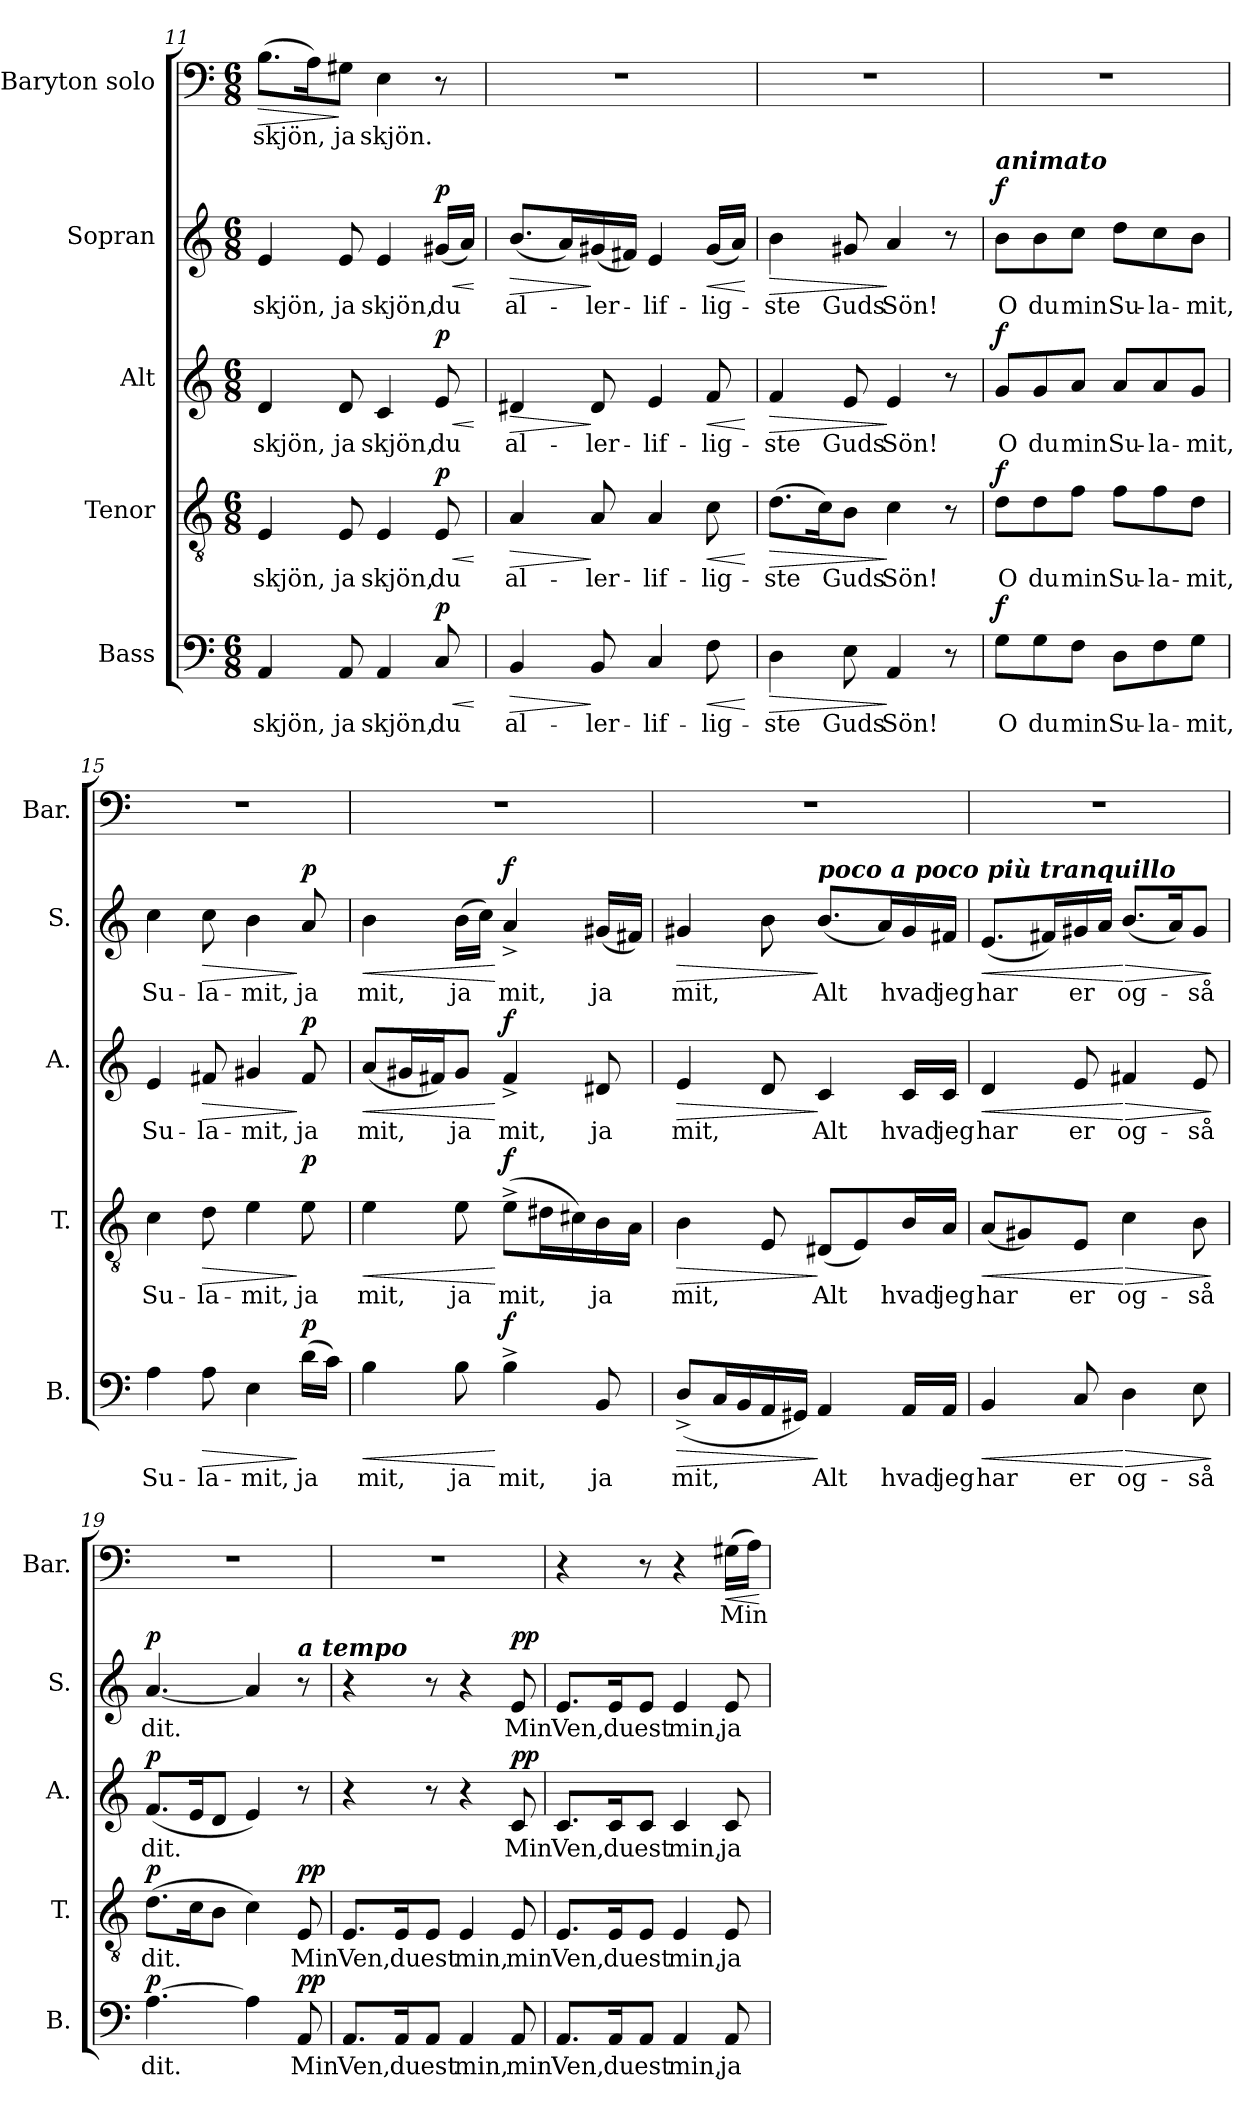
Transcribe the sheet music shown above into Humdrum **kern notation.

**kern	**text	**dynam	**kern	**text	**dynam	**kern	**text	**dynam	**kern	**text	**dynam	**kern	**text	**dynam
*part5	*part5	*part5	*part4	*part4	*part4	*part3	*part3	*part3	*part2	*part2	*part2	*part1	*part1	*part1
*staff5	*staff5	*staff5	*staff4	*staff4	*staff4	*staff3	*staff3	*staff3	*staff2	*staff2	*staff2	*staff1	*staff1	*staff1
*I"Bass	*	*	*I"Tenor	*	*	*I"Alt	*	*	*I"Sopran	*	*	*I"Baryton solo	*	*
*I'B.	*	*	*I'T.	*	*	*I'A.	*	*	*I'S.	*	*	*I'Bar.	*	*
!!LO:LB:g=z
*clefF4	*	*	*clefGv2	*	*	*clefG2	*	*	*clefG2	*	*	*clefF4	*	*
*k[]	*	*	*k[]	*	*	*k[]	*	*	*k[]	*	*	*k[]	*	*
*M6/8	*	*	*M6/8	*	*	*M6/8	*	*	*M6/8	*	*	*M6/8	*	*
=11	=11	=11	=11	=11	=11	=11	=11	=11	=11	=11	=11	=11	=11	=11
!	!	!	!	!	!	!	!	!	!	!	!	!	!	!LO:HP:b
4AA/	skjön,	.	4E/	skjön,	.	4d/	skjön,	.	4e/	skjön,	.	(8.B\L	skjön,	>
.	.	.	.	.	.	.	.	.	.	.	.	16A\K)	.	.
8AA/	ja	.	8E/	ja	.	8d/	ja	.	8e/	ja	.	8G#X\J	ja	]
4AA/	skjön,	.	4E/	skjön,	.	4c/	skjön,	.	4e/	skjön,	.	4E\	skjön.	.
!	!	!LO:HP:b	!	!	!LO:HP:b	!	!	!LO:HP:b	!	!	!LO:HP:b	!	!	!
!	!	!LO:DY:n=1:a	!	!	!LO:DY:n=1:a	!	!	!LO:DY:n=1:a	!	!	!LO:DY:n=1:a	!	!	!
8C/	du	< p	8E/	du	< p	8e/	du	< p	(16g#X/LL	du	< p	8r	.	.
.	.	.	.	.	.	.	.	.	16a/JJ)	.	.	.	.	.
.	.	[	.	.	[	.	.	[	.	.	[	.	.	.
=12	=12	=12	=12	=12	=12	=12	=12	=12	=12	=12	=12	=12	=12	=12
!	!	!LO:HP:b	!	!	!LO:HP:b	!	!	!LO:HP:b	!	!	!LO:HP:b	!	!	!
4BB/	al-	>	4A/	al-	>	4d#X/	al-	>	(8.b/L	al-	>	2.r	.	.
.	.	.	.	.	.	.	.	.	16a/L)	.	.	.	.	.
8BB/	-ler-	]	8A/	-ler-	]	8d#/	-ler-	]	(16g#X/	-ler-	]	.	.	.
.	.	.	.	.	.	.	.	.	16f#X/JJ)	.	.	.	.	.
4C/	-lif-	.	4A/	-lif-	.	4e/	-lif-	.	4e/	-lif-	.	.	.	.
!	!	!LO:HP:b	!	!	!LO:HP:b	!	!	!LO:HP:b	!	!	!LO:HP:b	!	!	!
8F\	-lig-	<	8c\	-lig-	<	8f/	-lig-	<	(16g#/LL	-lig-	<	.	.	.
.	.	.	.	.	.	.	.	.	16a/JJ)	.	.	.	.	.
.	.	[	.	.	[	.	.	[	.	.	[	.	.	.
=13	=13	=13	=13	=13	=13	=13	=13	=13	=13	=13	=13	=13	=13	=13
!	!	!LO:HP:b	!	!	!LO:HP:b	!	!	!LO:HP:b	!	!	!LO:HP:b	!	!	!
4D\	-ste	>	(8.d\L	-ste	>	4f/	-ste	>	4b\	-ste	>	2.r	.	.
.	.	.	16c\K)	.	.	.	.	.	.	.	.	.	.	.
8E\	Guds	.	8B\J	Guds	.	8e/	Guds	.	8g#X/	Guds	.	.	.	.
4AA/	Sön!	]	4c\	Sön!	]	4e/	Sön!	]	4a/	Sön!	]	.	.	.
8r	.	.	8r	.	.	8r	.	.	8r	.	.	.	.	.
!!LO:PB:g=z
=14	=14	=14	=14	=14	=14	=14	=14	=14	=14	=14	=14	=14	=14	=14
!	!	!	!	!	!	!	!	!	!LO:TX:a:Bi:t=animato	!	!	!	!	!
!	!	!LO:DY:a	!	!	!LO:DY:a	!	!	!LO:DY:a	!	!	!LO:DY:a	!	!	!
8G\L	O	f	8d\L	O	f	8g/L	O	f	8b\L	O	f	2.r	.	.
8G\	du	.	8d\	du	.	8g/	du	.	8b\	du	.	.	.	.
8F\J	min	.	8f\J	min	.	8a/J	min	.	8cc\J	min	.	.	.	.
8D\L	Su-	.	8f\L	Su-	.	8a/L	Su-	.	8dd\L	Su-	.	.	.	.
8F\	-la-	.	8f\	-la-	.	8a/	-la-	.	8cc\	-la-	.	.	.	.
8G\J	-mit,	.	8d\J	-mit,	.	8g/J	-mit,	.	8b\J	-mit,	.	.	.	.
=15	=15	=15	=15	=15	=15	=15	=15	=15	=15	=15	=15	=15	=15	=15
4A\	Su-	.	4c\	Su-	.	4e/	Su-	.	4cc\	Su-	.	2.r	.	.
!	!	!LO:HP:b	!	!	!LO:HP:b	!	!	!LO:HP:b	!	!	!LO:HP:b	!	!	!
8A\	-la-	>	8d\	-la-	>	8f#X/	-la-	>	8cc\	-la-	>	.	.	.
4E\	-mit,	.	4e\	-mit,	.	4g#X/	-mit,	.	4b\	-mit,	.	.	.	.
!	!	!LO:DY:n=1:a	!	!	!LO:DY:n=1:a	!	!	!LO:DY:n=1:a	!	!	!LO:DY:n=1:a	!	!	!
(16d\LL	ja	] p	8e\	ja	] p	8f#/	ja	] p	8a/	ja	] p	.	.	.
16c\JJ)	.	.	.	.	.	.	.	.	.	.	.	.	.	.
=16	=16	=16	=16	=16	=16	=16	=16	=16	=16	=16	=16	=16	=16	=16
!	!	!LO:HP:b	!	!	!LO:HP:b	!	!	!LO:HP:b	!	!	!LO:HP:b	!	!	!
4B\	mit,	<	4e\	mit,	<	(8a/L	mit,	<	4b\	mit,	<	2.r	.	.
.	.	.	.	.	.	16g#X/L	.	.	.	.	.	.	.	.
.	.	.	.	.	.	16f#X/J)	.	.	.	.	.	.	.	.
8B\	ja	.	8e\	ja	.	8g#/J	ja	.	(16b\LL	ja	.	.	.	.
.	.	.	.	.	.	.	.	.	16cc\JJ)	.	.	.	.	.
!	!	!LO:DY:n=1:a	!	!	!LO:DY:n=1:a	!	!	!LO:DY:n=1:a	!	!	!LO:DY:n=1:a	!	!	!
4B^\	mit,	[ f	(8e^\L	mit,	[ f	4f#^/	mit,	[ f	4a^/	mit,	[ f	.	.	.
.	.	.	16d#X\L	.	.	.	.	.	.	.	.	.	.	.
.	.	.	16c#X\)	.	.	.	.	.	.	.	.	.	.	.
8BB/	ja	.	16B\	ja	.	8d#X/	ja	.	(16g#X/LL	ja	.	.	.	.
.	.	.	16A\JJ	.	.	.	.	.	16f#X/JJ)	.	.	.	.	.
!!LO:LB:g=z
=17	=17	=17	=17	=17	=17	=17	=17	=17	=17	=17	=17	=17	=17	=17
!	!	!LO:HP:b	!	!	!LO:HP:b	!	!	!LO:HP:b	!	!	!LO:HP:b	!	!	!
(8D^/L	mit,	>	4B\	mit,	>	4e/	mit,	>	4g#X/	mit,	>	2.r	.	.
16C/L	.	.	.	.	.	.	.	.	.	.	.	.	.	.
16BB/	.	.	.	.	.	.	.	.	.	.	.	.	.	.
16AA/	.	.	8E/	.	.	8d/	.	.	8b\	.	.	.	.	.
16GG#X/JJ)	.	.	.	.	.	.	.	.	.	.	.	.	.	.
!	!	!	!	!	!	!	!	!	!LO:TX:a:Bi:t=poco a poco più tranquillo	!	!	!	!	!
4AA/	Alt	]	(8D#X/L	Alt	]	4c/	Alt	]	(8.b/L	Alt	]	.	.	.
.	.	.	8E/)	.	.	.	.	.	.	.	.	.	.	.
.	.	.	.	.	.	.	.	.	16a/L)	.	.	.	.	.
16AA/LL	hvad	.	16B/L	hvad	.	16c/LL	hvad	.	16g#/	hvad	.	.	.	.
16AA/JJ	jeg	.	16A/JJ	jeg	.	16c/JJ	jeg	.	16f#X/JJ	jeg	.	.	.	.
=18	=18	=18	=18	=18	=18	=18	=18	=18	=18	=18	=18	=18	=18	=18
!	!	!LO:HP:b	!	!	!LO:HP:b	!	!	!LO:HP:b	!	!	!LO:HP:b	!	!	!
4BB/	har	<	(8A/L	har	<	4d/	har	<	(8.e/L	har	<	2.r	.	.
.	.	.	8G#X/)	.	.	.	.	.	.	.	.	.	.	.
.	.	.	.	.	.	.	.	.	16f#X/L)	.	.	.	.	.
8C/	er	.	8E/J	er	.	8e/	er	.	16g#X/	er	.	.	.	.
.	.	.	.	.	.	.	.	.	16a/JJ	.	.	.	.	.
!	!	!LO:HP:n=1:b	!	!	!LO:HP:n=1:b	!	!	!LO:HP:n=1:b	!	!	!LO:HP:n=1:b	!	!	!
4D\	og-	[ >	4c\	og-	[ >	4f#X/	og-	[ >	(8.b/L	og-	[ >	.	.	.
.	.	.	.	.	.	.	.	.	16a/K)	.	.	.	.	.
8E\	-så	.	8B\	-så	.	8e/	-så	.	8g#/J	-så	.	.	.	.
.	.	]	.	.	]	.	.	]	.	.	]	.	.	.
=19	=19	=19	=19	=19	=19	=19	=19	=19	=19	=19	=19	=19	=19	=19
!	!	!LO:DY:a	!	!	!LO:DY:a	!	!	!LO:DY:a	!	!	!LO:DY:a	!	!	!
[4.A\	dit.	p	(8.d\L	dit.	p	(8.f/L	dit.	p	[4.a/	dit.	p	2.r	.	.
.	.	.	16c\K	.	.	16e/K	.	.	.	.	.	.	.	.
.	.	.	8B\J	.	.	8d/J	.	.	.	.	.	.	.	.
4A\]	.	.	4c\)	.	.	4e/)	.	.	4a/]	.	.	.	.	.
!	!	!	!	!	!	!	!	!	!LO:TX:a:Bi:t=a tempo	!	!	!	!	!
!	!	!LO:DY:a	!	!	!LO:DY:a	!	!	!	!	!	!	!	!	!
8AA/	Min	pp	8E/	Min	pp	8r	.	.	8r	.	.	.	.	.
!!LO:PB:g=z
=20	=20	=20	=20	=20	=20	=20	=20	=20	=20	=20	=20	=20	=20	=20
8.AA/L	Ven,	.	8.E/L	Ven,	.	4r	.	.	4r	.	.	2.r	.	.
16AA/K	du	.	16E/K	du	.	.	.	.	.	.	.	.	.	.
8AA/J	est	.	8E/J	est	.	8r	.	.	8r	.	.	.	.	.
4AA/	min,	.	4E/	min,	.	4r	.	.	4r	.	.	.	.	.
!	!	!	!	!	!	!	!	!LO:DY:a	!	!	!LO:DY:a	!	!	!
8AA/	min	.	8E/	min	.	8c/	Min	pp	8e/	Min	pp	.	.	.
=21	=21	=21	=21	=21	=21	=21	=21	=21	=21	=21	=21	=21	=21	=21
8.AA/L	Ven,	.	8.E/L	Ven,	.	8.c/L	Ven,	.	8.e/L	Ven,	.	4r	.	.
16AA/K	du	.	16E/K	du	.	16c/K	du	.	16e/K	du	.	.	.	.
8AA/J	est	.	8E/J	est	.	8c/J	est	.	8e/J	est	.	8r	.	.
4AA/	min,	.	4E/	min,	.	4c/	min,	.	4e/	min,	.	4r	.	.
!	!	!	!	!	!	!	!	!	!	!	!	!	!	!LO:HP:b
8AA/	ja	.	8E/	ja	.	8c/	ja	.	8e/	ja	.	(16G#X\LL	Min	<
.	.	.	.	.	.	.	.	.	.	.	.	16A\JJ)	.	.
.	.	.	.	.	.	.	.	.	.	.	.	.	.	[
=	=	=	=	=	=	=	=	=	=	=	=	=	=	=
*-	*-	*-	*-	*-	*-	*-	*-	*-	*-	*-	*-	*-	*-	*-
